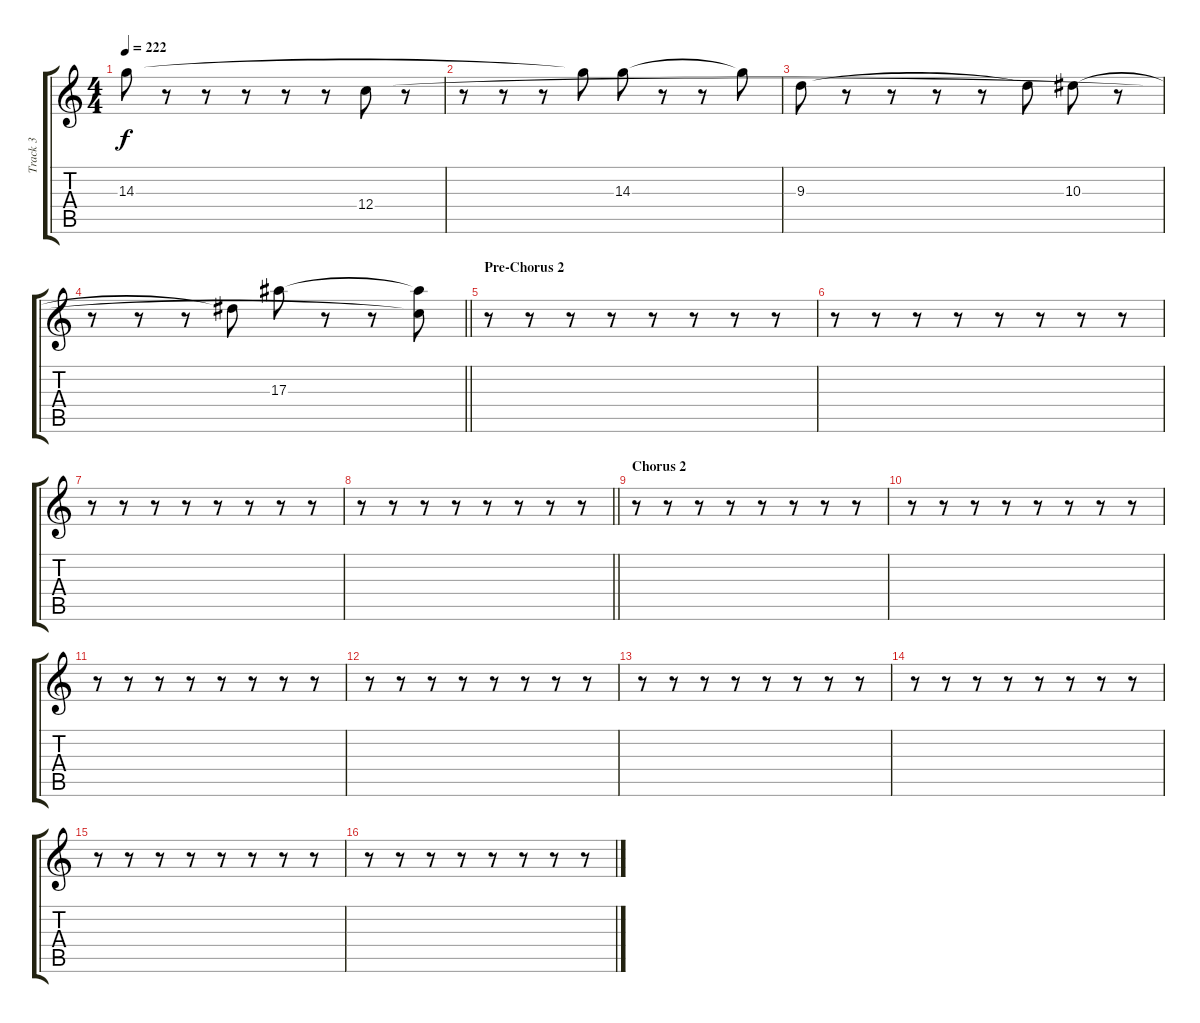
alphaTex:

\track ("Track 3" "Track 3") {instrument electricguitarclean}
\staff {score tabs}
\tuning (D4 A3 F3 C3 G2 C2) {hide}
\ts (4 4)
\tempo 222
\clef g2
\ks c
14.3.8{dy f} r.8 r.8 r.8 r.8 r.8 12.4.8 r.8 |
r.8 r.8 r.8 14.3{t}.8 14.3.8 r.8 r.8 14.3{t}.8 |
9.3.8 r.8 r.8 r.8 r.8 9.3{t}.8 10.3.8 r.8 |
\barLineRight lightlight
r.8 r.8 r.8 10.3{t}.8 17.3.8 r.8 r.8 (17.3{t} 12.4{t}).8 |
\section ("" "Pre-Chorus 2")
r.8 r.8 r.8 r.8 r.8 r.8 r.8 r.8 |
r.8 r.8 r.8 r.8 r.8 r.8 r.8 r.8 |
r.8 r.8 r.8 r.8 r.8 r.8 r.8 r.8 |
\barLineRight lightlight
r.8 r.8 r.8 r.8 r.8 r.8 r.8 r.8 |
\section ("" "Chorus 2")
r.8 r.8 r.8 r.8 r.8 r.8 r.8 r.8 |
r.8 r.8 r.8 r.8 r.8 r.8 r.8 r.8 |
r.8 r.8 r.8 r.8 r.8 r.8 r.8 r.8 |
r.8 r.8 r.8 r.8 r.8 r.8 r.8 r.8 |
r.8 r.8 r.8 r.8 r.8 r.8 r.8 r.8 |
r.8 r.8 r.8 r.8 r.8 r.8 r.8 r.8 |
r.8 r.8 r.8 r.8 r.8 r.8 r.8 r.8 |
r.8 r.8 r.8 r.8 r.8 r.8 r.8 r.8
